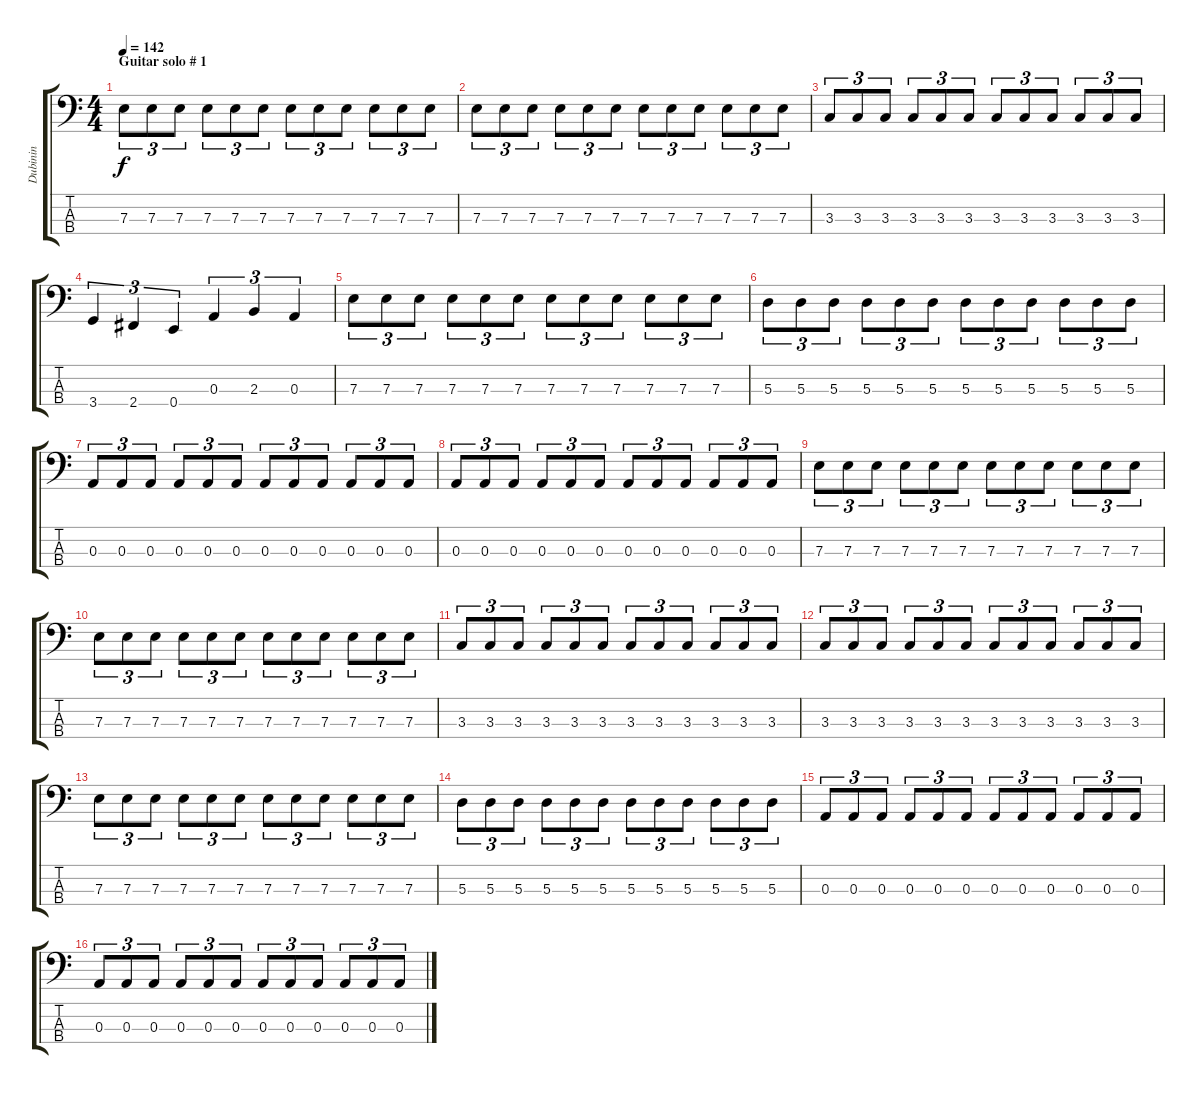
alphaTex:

\track ("Dubinin" "Dubinin") {instrument electricbassfinger}
\staff {score tabs}
\tuning (G2 D2 A1 E1) {hide}
\ts (4 4)
\section ("" "Guitar solo # 1")
\tempo 142
\clef f4
\ks c
7.3.8{tu (3 2) dy f} 7.3.8{tu (3 2)} 7.3.8{tu (3 2)} 7.3.8{tu (3 2)} 7.3.8{tu (3 2)} 7.3.8{tu (3 2)} 7.3.8{tu (3 2)} 7.3.8{tu (3 2)} 7.3.8{tu (3 2)} 7.3.8{tu (3 2)} 7.3.8{tu (3 2)} 7.3.8{tu (3 2)} |
7.3.8{tu (3 2)} 7.3.8{tu (3 2)} 7.3.8{tu (3 2)} 7.3.8{tu (3 2)} 7.3.8{tu (3 2)} 7.3.8{tu (3 2)} 7.3.8{tu (3 2)} 7.3.8{tu (3 2)} 7.3.8{tu (3 2)} 7.3.8{tu (3 2)} 7.3.8{tu (3 2)} 7.3.8{tu (3 2)} |
3.3.8{tu (3 2)} 3.3.8{tu (3 2)} 3.3.8{tu (3 2)} 3.3.8{tu (3 2)} 3.3.8{tu (3 2)} 3.3.8{tu (3 2)} 3.3.8{tu (3 2)} 3.3.8{tu (3 2)} 3.3.8{tu (3 2)} 3.3.8{tu (3 2)} 3.3.8{tu (3 2)} 3.3.8{tu (3 2)} |
3.4.4{tu (3 2)} 2.4.4{tu (3 2)} 0.4.4{tu (3 2)} 0.3.4{tu (3 2)} 2.3.4{tu (3 2)} 0.3.4{tu (3 2)} |
7.3.8{tu (3 2)} 7.3.8{tu (3 2)} 7.3.8{tu (3 2)} 7.3.8{tu (3 2)} 7.3.8{tu (3 2)} 7.3.8{tu (3 2)} 7.3.8{tu (3 2)} 7.3.8{tu (3 2)} 7.3.8{tu (3 2)} 7.3.8{tu (3 2)} 7.3.8{tu (3 2)} 7.3.8{tu (3 2)} |
5.3.8{tu (3 2)} 5.3.8{tu (3 2)} 5.3.8{tu (3 2)} 5.3.8{tu (3 2)} 5.3.8{tu (3 2)} 5.3.8{tu (3 2)} 5.3.8{tu (3 2)} 5.3.8{tu (3 2)} 5.3.8{tu (3 2)} 5.3.8{tu (3 2)} 5.3.8{tu (3 2)} 5.3.8{tu (3 2)} |
0.3.8{tu (3 2)} 0.3.8{tu (3 2)} 0.3.8{tu (3 2)} 0.3.8{tu (3 2)} 0.3.8{tu (3 2)} 0.3.8{tu (3 2)} 0.3.8{tu (3 2)} 0.3.8{tu (3 2)} 0.3.8{tu (3 2)} 0.3.8{tu (3 2)} 0.3.8{tu (3 2)} 0.3.8{tu (3 2)} |
0.3.8{tu (3 2)} 0.3.8{tu (3 2)} 0.3.8{tu (3 2)} 0.3.8{tu (3 2)} 0.3.8{tu (3 2)} 0.3.8{tu (3 2)} 0.3.8{tu (3 2)} 0.3.8{tu (3 2)} 0.3.8{tu (3 2)} 0.3.8{tu (3 2)} 0.3.8{tu (3 2)} 0.3.8{tu (3 2)} |
7.3.8{tu (3 2)} 7.3.8{tu (3 2)} 7.3.8{tu (3 2)} 7.3.8{tu (3 2)} 7.3.8{tu (3 2)} 7.3.8{tu (3 2)} 7.3.8{tu (3 2)} 7.3.8{tu (3 2)} 7.3.8{tu (3 2)} 7.3.8{tu (3 2)} 7.3.8{tu (3 2)} 7.3.8{tu (3 2)} |
7.3.8{tu (3 2)} 7.3.8{tu (3 2)} 7.3.8{tu (3 2)} 7.3.8{tu (3 2)} 7.3.8{tu (3 2)} 7.3.8{tu (3 2)} 7.3.8{tu (3 2)} 7.3.8{tu (3 2)} 7.3.8{tu (3 2)} 7.3.8{tu (3 2)} 7.3.8{tu (3 2)} 7.3.8{tu (3 2)} |
3.3.8{tu (3 2)} 3.3.8{tu (3 2)} 3.3.8{tu (3 2)} 3.3.8{tu (3 2)} 3.3.8{tu (3 2)} 3.3.8{tu (3 2)} 3.3.8{tu (3 2)} 3.3.8{tu (3 2)} 3.3.8{tu (3 2)} 3.3.8{tu (3 2)} 3.3.8{tu (3 2)} 3.3.8{tu (3 2)} |
3.3.8{tu (3 2)} 3.3.8{tu (3 2)} 3.3.8{tu (3 2)} 3.3.8{tu (3 2)} 3.3.8{tu (3 2)} 3.3.8{tu (3 2)} 3.3.8{tu (3 2)} 3.3.8{tu (3 2)} 3.3.8{tu (3 2)} 3.3.8{tu (3 2)} 3.3.8{tu (3 2)} 3.3.8{tu (3 2)} |
7.3.8{tu (3 2)} 7.3.8{tu (3 2)} 7.3.8{tu (3 2)} 7.3.8{tu (3 2)} 7.3.8{tu (3 2)} 7.3.8{tu (3 2)} 7.3.8{tu (3 2)} 7.3.8{tu (3 2)} 7.3.8{tu (3 2)} 7.3.8{tu (3 2)} 7.3.8{tu (3 2)} 7.3.8{tu (3 2)} |
5.3.8{tu (3 2)} 5.3.8{tu (3 2)} 5.3.8{tu (3 2)} 5.3.8{tu (3 2)} 5.3.8{tu (3 2)} 5.3.8{tu (3 2)} 5.3.8{tu (3 2)} 5.3.8{tu (3 2)} 5.3.8{tu (3 2)} 5.3.8{tu (3 2)} 5.3.8{tu (3 2)} 5.3.8{tu (3 2)} |
0.3.8{tu (3 2)} 0.3.8{tu (3 2)} 0.3.8{tu (3 2)} 0.3.8{tu (3 2)} 0.3.8{tu (3 2)} 0.3.8{tu (3 2)} 0.3.8{tu (3 2)} 0.3.8{tu (3 2)} 0.3.8{tu (3 2)} 0.3.8{tu (3 2)} 0.3.8{tu (3 2)} 0.3.8{tu (3 2)} |
0.3.8{tu (3 2)} 0.3.8{tu (3 2)} 0.3.8{tu (3 2)} 0.3.8{tu (3 2)} 0.3.8{tu (3 2)} 0.3.8{tu (3 2)} 0.3.8{tu (3 2)} 0.3.8{tu (3 2)} 0.3.8{tu (3 2)} 0.3.8{tu (3 2)} 0.3.8{tu (3 2)} 0.3.8{tu (3 2)}
